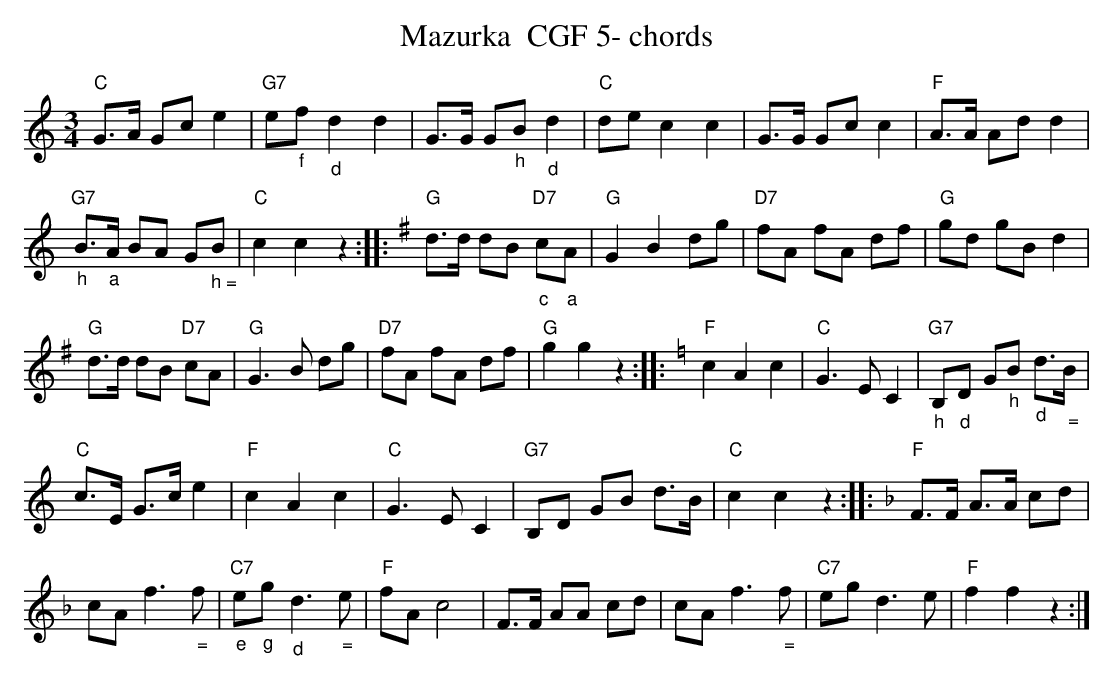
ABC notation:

X:1
T:Mazurka  CGF 5- chords
M:3/4
L:1/8
K:Cmaj%%MIDI gchordon
"C"G>A Gce2 | "G7"e"_f"f"_d"d2d2 | G>G G"_h"B"_d"d2 | "C"dec2c2 | G>G Gcc2 | "F"A>A Add2 |
"G7""_h"B>"_a"A BA G"_ h ="B | "C"c2c2z2 :: [K:Gmaj] "G"d>d dB "D7""_c"c"_a"A | "G"G2B2dg | "D7"fA fA df | "G"gd gBd2 |
"G"d>d dB "D7"cA | "G"G3B dg | "D7"fA fA df | "G"g2g2z2 :: [K:Cmaj] "F"c2A2c2 | "C"G3EC2 | "G7""_h"B,"_d"D G"_h"B "_d"d>"_ ="B |
"C"c>E G>ce2 | "F"c2A2c2 | "C"G3EC2 | "G7"B,D GB d>B | "C"c2c2z2 :: [K:Fmaj] "F"F>F A>A cd |
cA f3"_ ="f | "C7""_e"e"_g"g"_d"d3"_ = "e | "F"fAc4 | F>F AA cd | cAf3"_ ="f | "C7"egd3e | "F"f2f2z2 :|
